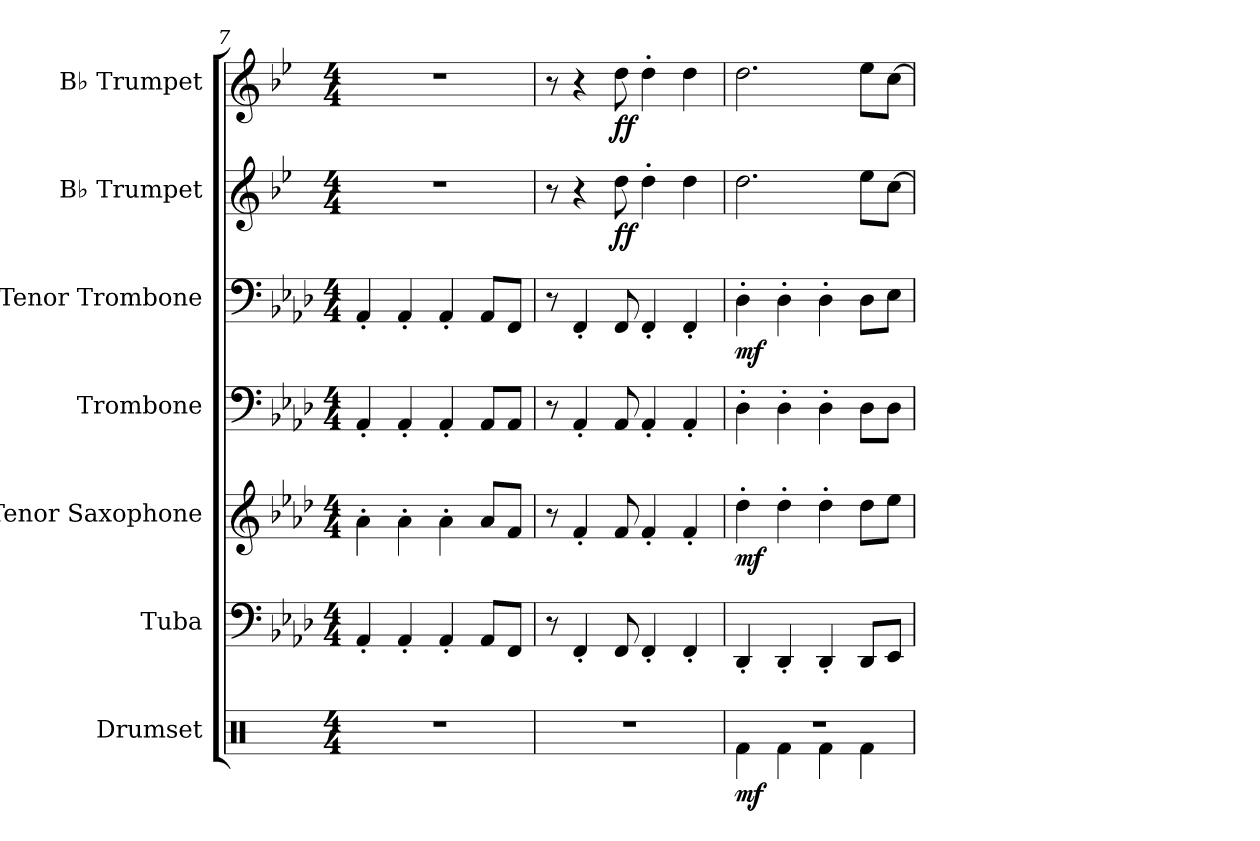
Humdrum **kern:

**kern	**dynam	**kern	**kern	**dynam	**kern	**kern	**dynam	**kern	**dynam	**kern	**dynam
*part7	*part7	*part6	*part5	*part5	*part4	*part3	*part3	*part2	*part2	*part1	*part1
*staff7	*staff7	*staff6	*staff5	*staff5	*staff4	*staff3	*staff3	*staff2	*staff2	*staff1	*staff1
*I"Drumset	*	*I"Tuba	*I"Tenor Saxophone	*	*I"Trombone	*I"Tenor Trombone	*	*I"B♭ Trumpet	*	*I"B♭ Trumpet	*
*I'Drs.	*	*I'Tba.	*I'T. Sax.	*	*I'Tbn.	*I'T. Tbn.	*	*I'B♭ Tpt.	*	*I'B♭ Tpt.	*
!!LO:PB:g=z
*clefX	*	*clefF4	*clefG2	*	*clefF4	*clefF4	*	*clefG2	*	*clefG2	*
*	*	*	*ITrd8c14	*	*	*	*	*ITrd1c2	*	*ITrd1c2	*
*k[]	*	*k[b-e-a-d-]	*k[b-e-a-d-]	*	*k[b-e-a-d-]	*k[b-e-a-d-]	*	*k[b-e-a-d-]	*	*k[b-e-a-d-]	*
*M4/4	*	*M4/4	*M4/4	*	*M4/4	*M4/4	*	*M4/4	*	*M4/4	*
=7	=7	=7	=7	=7	=7	=7	=7	=7	=7	=7	=7
1r	.	4AA-'/	4A-'\	.	4AA-'/	4AA-'/	.	1r	.	1r	.
.	.	4AA-'/	4A-'\	.	4AA-'/	4AA-'/	.	.	.	.	.
.	.	4AA-'/	4A-'\	.	4AA-'/	4AA-'/	.	.	.	.	.
.	.	8AA-/L	8A-/L	.	8AA-/L	8AA-/L	.	.	.	.	.
.	.	8FF/J	8F/J	.	8AA-/J	8FF/J	.	.	.	.	.
=8	=8	=8	=8	=8	=8	=8	=8	=8	=8	=8	=8
1r	.	8r	8r	.	8r	8r	.	8r	.	8r	.
.	.	4FF'/	4F'/	.	4AA-'/	4FF'/	.	4r	.	4r	.
!	!	!	!	!	!	!	!	!	!LO:DY:b	!	!LO:DY:b
.	.	8FF/	8F/	.	8AA-/	8FF/	.	8cc\	ff	8cc\	ff
.	.	4FF'/	4F'/	.	4AA-'/	4FF'/	.	4cc'\	.	4cc'\	.
.	.	4FF'/	4F'/	.	4AA-'/	4FF'/	.	4cc\	.	4cc\	.
=9	=9	=9	=9	=9	=9	=9	=9	=9	=9	=9	=9
*^	*	*	*	*	*	*	*	*	*	*	*
!	!	!LO:DY:b	!	!	!LO:DY:b	!	!	!LO:DY:b	!	!	!	!
1r	4Rf\	mf	4DD-'/	4d-'\	mf	4D-'\	4D-'\	mf	2.cc\	.	2.cc\	.
.	4Rf\	.	4DD-'/	4d-'\	.	4D-'\	4D-'\	.	.	.	.	.
.	4Rf\	.	4DD-'/	4d-'\	.	4D-'\	4D-'\	.	.	.	.	.
.	4Rf\	.	8DD-/L	8d-\L	.	8D-\L	8D-\L	.	8dd-\L	.	8dd-\L	.
.	.	.	8EE-/J	8e-\J	.	8D-\J	8E-\J	.	[8b-\J	.	[8b-\J	.
*v	*v	*	*	*	*	*	*	*	*	*	*	*
=	=	=	=	=	=	=	=	=	=	=	=
*-	*-	*-	*-	*-	*-	*-	*-	*-	*-	*-	*-
